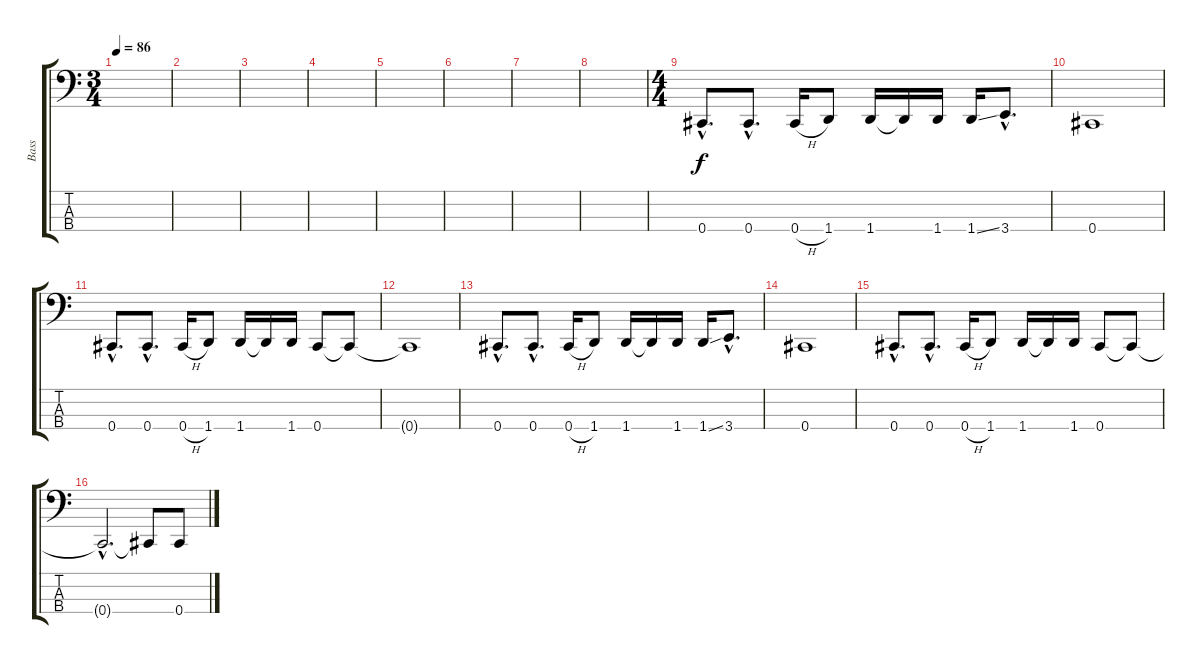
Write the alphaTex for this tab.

\track ("Bass" "Bass") {instrument electricbasspick}
\staff {score tabs}
\tuning (Gb2 Db2 Ab1 Db1) {hide}
\ts (3 4)
\tempo 86
\clef f4
\ks c
|
|
|
|
|
|
|
|
\ts (4 4)
0.4{hac}.8{d} 0.4{hac}.8{d} 0.4{h}.16 1.4.8 1.4.16 1.4{t}.16 1.4.16 1.4{ss}.16 3.4{hac}.8{d} |
0.4.1 |
0.4{hac}.8{d} 0.4{hac}.8{d} 0.4{h}.16 1.4.8 1.4.16 1.4{t}.16 1.4.16 0.4.8 0.4{t}.8 |
0.4{t}.1 |
0.4{hac}.8{d} 0.4{hac}.8{d} 0.4{h}.16 1.4.8 1.4.16 1.4{t}.16 1.4.16 1.4{ss}.16 3.4{hac}.8{d} |
0.4.1 |
0.4{hac}.8{d} 0.4{hac}.8{d} 0.4{h}.16 1.4.8 1.4.16 1.4{t}.16 1.4.16 0.4.8 0.4{t}.8 |
0.4{hac t}.2{d} 0.4{t}.8 0.4{ss}.8
